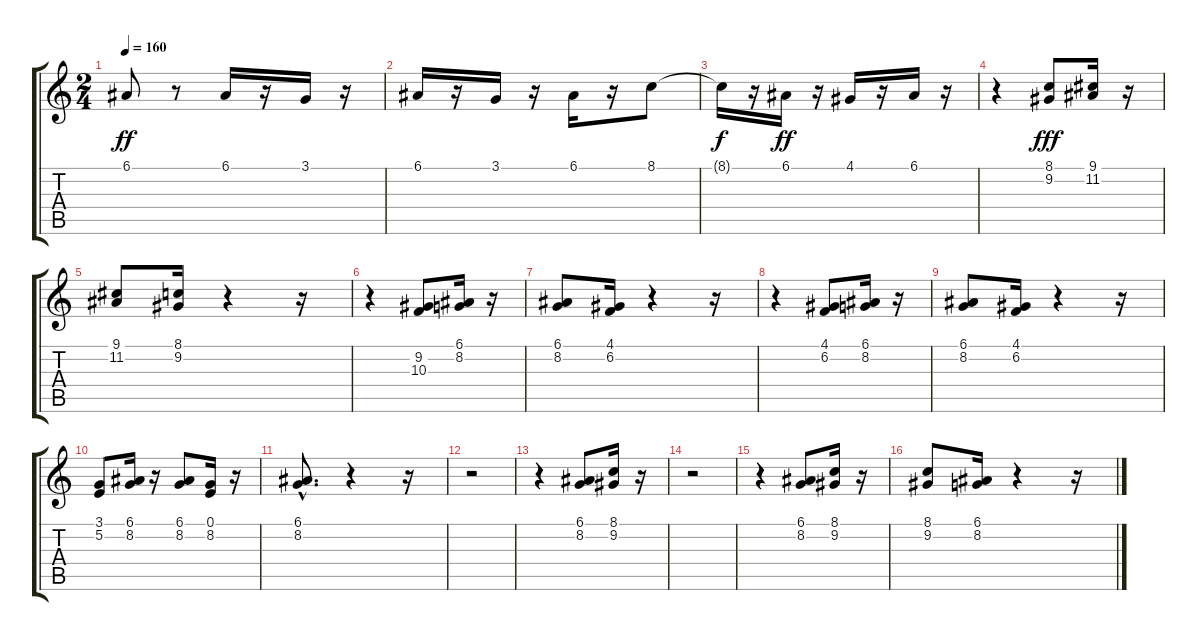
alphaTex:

\track "" {instrument altosax}
\staff {score tabs}
\tuning (E4 B3 G3 D3 A2 E2) {hide}
\ts (2 4)
\tempo 160
\clef g2
\ks c
6.1.8{dy ff} r.8 6.1.16 r.16 3.1.16 r.16 |
6.1.16 r.16 3.1.16 r.16 6.1.16 r.16 8.1.8 |
8.1{t}.16{dy f} r.16 6.1.16{dy ff} r.16 4.1.16 r.16 6.1.16 r.16 |
r.4 (8.1 9.2).8{dy fff} (9.1 11.2).16 r.16 |
(9.1 11.2).8 (8.1 9.2).16 r.4 r.16 |
r.4 (9.2 10.3).8 (6.1 8.2).16 r.16 |
(6.1 8.2).8 (4.1 6.2).16 r.4 r.16 |
r.4 (4.1 6.2).8 (6.1 8.2).16 r.16 |
(6.1 8.2).8 (4.1 6.2).16 r.4 r.16 |
(3.1 5.2).8 (6.1 8.2).16 r.16 (6.1 8.2).8 (0.1 8.2).16 r.16 |
(6.1{hac} 8.2{hac}).8{d} r.4 r.16 |
r.2 |
r.4 (6.1 8.2).8 (8.1 9.2).16 r.16 |
r.2 |
r.4 (6.1 8.2).8 (8.1 9.2).16 r.16 |
(8.1 9.2).8 (6.1 8.2).16 r.4 r.16
